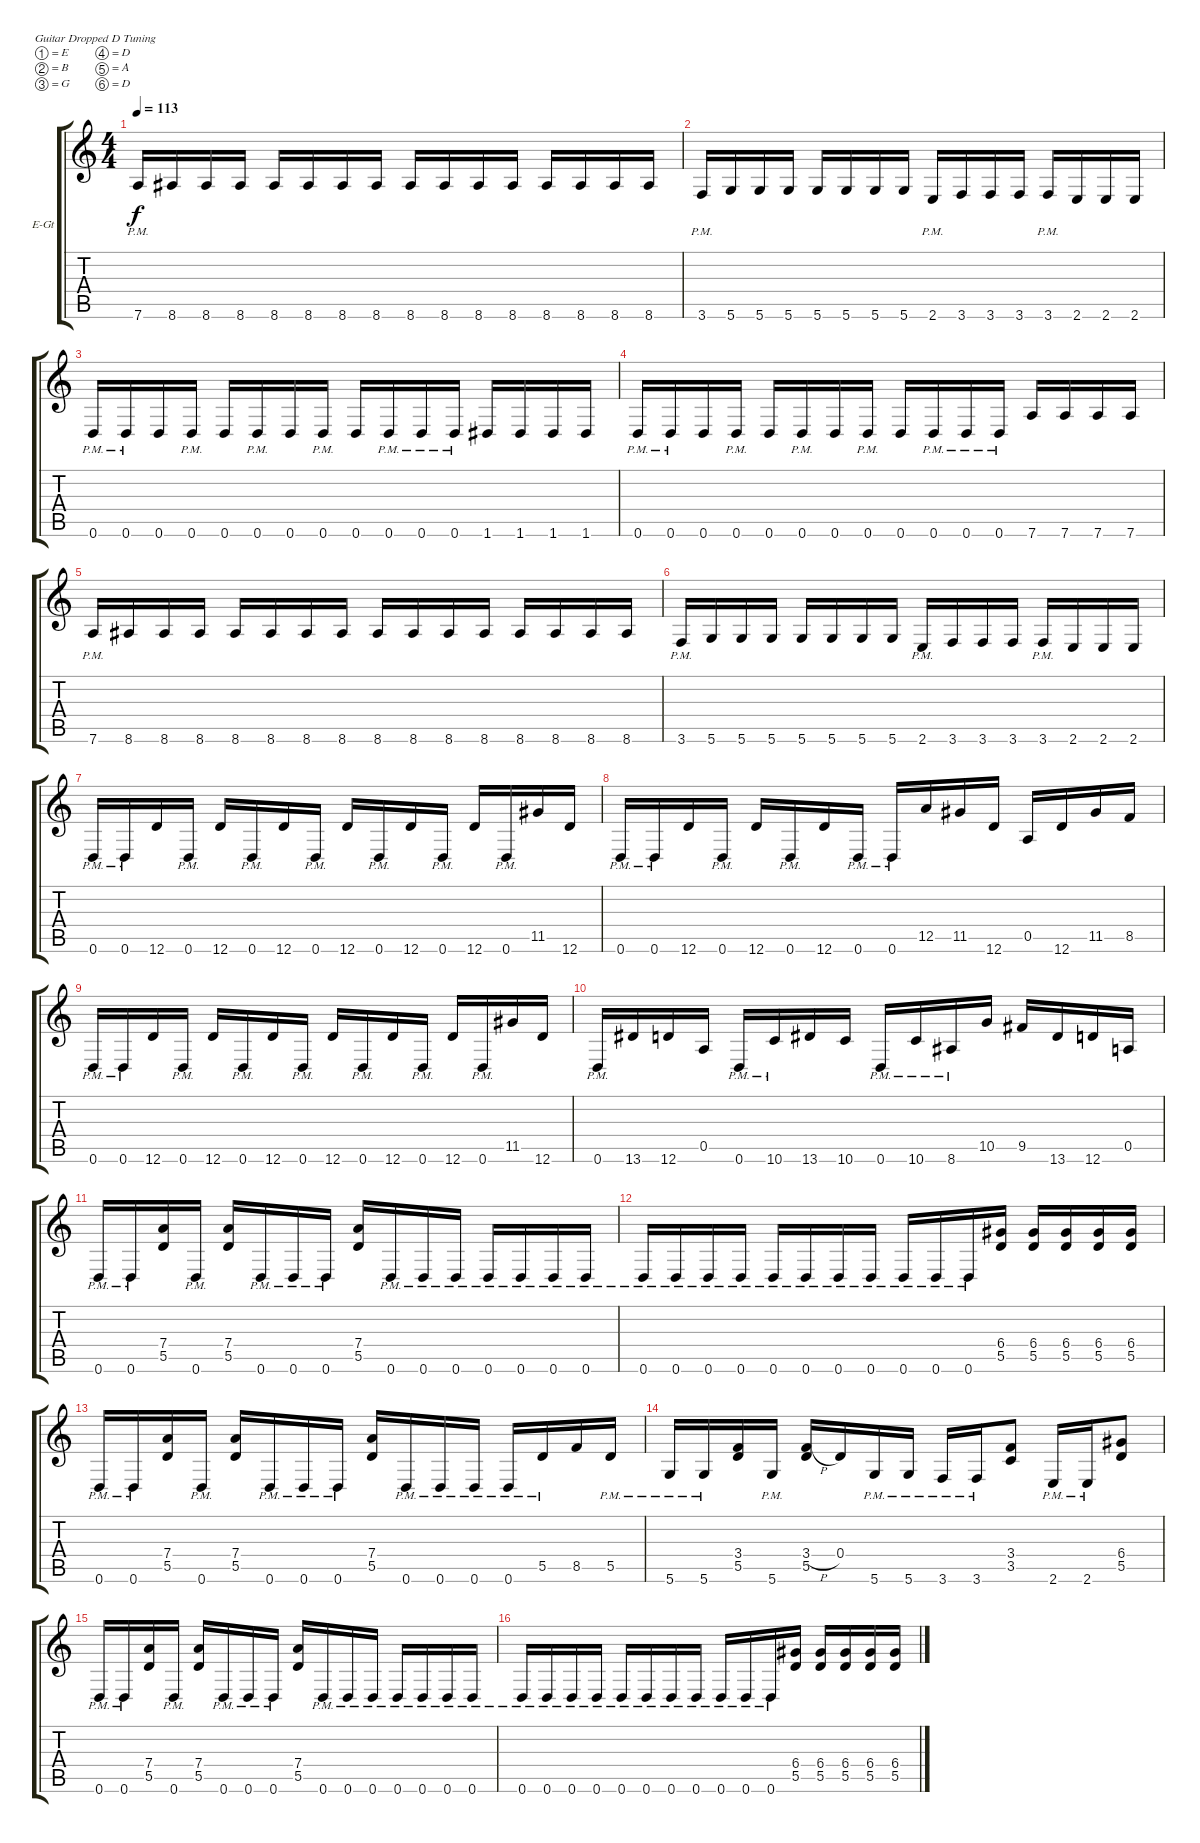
\bracketExtendMode groupsimilarinstruments
\firstSystemTrackNameOrientation horizontal
\otherSystemsTrackNameOrientation horizontal
\track ("Guitar" "E-Gt") {instrument overdrivenguitar}
\staff {score tabs}
\tuning (E4 B3 G3 D3 A2 D2)
\ts (4 4)
\tempo 113
\clef g2
\ks c
7.6{pm}.16{dy f} 8.6.16 8.6.16 8.6.16 8.6.16 8.6.16 8.6.16 8.6.16 8.6.16 8.6.16 8.6.16 8.6.16 8.6.16 8.6.16 8.6.16 8.6.16 |
3.6{pm}.16 5.6.16 5.6.16 5.6.16 5.6.16 5.6.16 5.6.16 5.6.16 2.6{pm}.16 3.6.16 3.6.16 3.6.16 3.6{pm}.16 2.6.16 2.6.16 2.6.16 |
0.6{pm}.16 0.6{pm}.16 0.6.16 0.6{pm}.16 0.6.16 0.6{pm}.16 0.6.16 0.6{pm}.16 0.6.16 0.6{pm}.16 0.6{pm}.16 0.6{pm}.16 1.6.16 1.6.16 1.6.16 1.6.16 |
0.6{pm}.16 0.6{pm}.16 0.6.16 0.6{pm}.16 0.6.16 0.6{pm}.16 0.6.16 0.6{pm}.16 0.6.16 0.6{pm}.16 0.6{pm}.16 0.6{pm}.16 7.6.16 7.6.16 7.6.16 7.6.16 |
7.6{pm}.16 8.6.16 8.6.16 8.6.16 8.6.16 8.6.16 8.6.16 8.6.16 8.6.16 8.6.16 8.6.16 8.6.16 8.6.16 8.6.16 8.6.16 8.6.16 |
3.6{pm}.16 5.6.16 5.6.16 5.6.16 5.6.16 5.6.16 5.6.16 5.6.16 2.6{pm}.16 3.6.16 3.6.16 3.6.16 3.6{pm}.16 2.6.16 2.6.16 2.6.16 |
0.6{pm}.16 0.6{pm}.16 12.6.16 0.6{pm}.16 12.6.16 0.6{pm}.16 12.6.16 0.6{pm}.16 12.6.16 0.6{pm}.16 12.6.16 0.6{pm}.16 12.6.16 0.6{pm}.16 11.5.16 12.6.16 |
0.6{pm}.16 0.6{pm}.16 12.6.16 0.6{pm}.16 12.6.16 0.6{pm}.16 12.6.16 0.6{pm}.16 0.6{pm}.16 12.5.16 11.5.16 12.6.16 0.5.16 12.6.16 11.5.16 8.5.16 |
0.6{pm}.16 0.6{pm}.16 12.6.16 0.6{pm}.16 12.6.16 0.6{pm}.16 12.6.16 0.6{pm}.16 12.6.16 0.6{pm}.16 12.6.16 0.6{pm}.16 12.6.16 0.6{pm}.16 11.5.16 12.6.16 |
0.6{pm}.16 13.6.16 12.6.16 0.5.16 0.6{pm}.16 10.6{pm}.16 13.6.16 10.6.16 0.6{pm}.16 10.6{pm}.16 8.6{pm}.16 10.5.16 9.5.16 13.6.16 12.6.16 0.5.16 |
0.6{pm}.16 0.6{pm}.16 (7.4 5.5).16 0.6{pm}.16 (7.4 5.5).16 0.6{pm}.16 0.6{pm}.16 0.6{pm}.16 (7.4 5.5).16 0.6{pm}.16 0.6{pm}.16 0.6{pm}.16 0.6{pm}.16 0.6{pm}.16 0.6{pm}.16 0.6{pm}.16 |
0.6{pm}.16 0.6{pm}.16 0.6{pm}.16 0.6{pm}.16 0.6{pm}.16 0.6{pm}.16 0.6{pm}.16 0.6{pm}.16 0.6{pm}.16 0.6{pm}.16 0.6{pm}.16 (6.4 5.5).16 (6.4 5.5).16 (6.4 5.5).16 (6.4 5.5).16 (6.4 5.5).16 |
0.6{pm}.16 0.6{pm}.16 (7.4 5.5).16 0.6{pm}.16 (7.4 5.5).16 0.6{pm}.16 0.6{pm}.16 0.6{pm}.16 (7.4 5.5).16 0.6{pm}.16 0.6{pm}.16 0.6{pm}.16 0.6{pm}.16 5.5{pm}.16 8.5.16 5.5{pm}.16 |
5.6{pm}.16 5.6{pm}.16 (3.4 5.5).16 5.6{pm}.16 (3.4{h} 5.5).16 0.4.16 5.6{pm}.16 5.6{pm}.16 3.6{pm}.16 3.6{pm}.16 (3.4 3.5).8 2.6{pm}.16 2.6{pm}.16 (6.4 5.5).8 |
0.6{pm}.16 0.6{pm}.16 (7.4 5.5).16 0.6{pm}.16 (7.4 5.5).16 0.6{pm}.16 0.6{pm}.16 0.6{pm}.16 (7.4 5.5).16 0.6{pm}.16 0.6{pm}.16 0.6{pm}.16 0.6{pm}.16 0.6{pm}.16 0.6{pm}.16 0.6{pm}.16 |
0.6{pm}.16 0.6{pm}.16 0.6{pm}.16 0.6{pm}.16 0.6{pm}.16 0.6{pm}.16 0.6{pm}.16 0.6{pm}.16 0.6{pm}.16 0.6{pm}.16 0.6{pm}.16 (6.4 5.5).16 (6.4 5.5).16 (6.4 5.5).16 (6.4 5.5).16 (6.4 5.5).16
